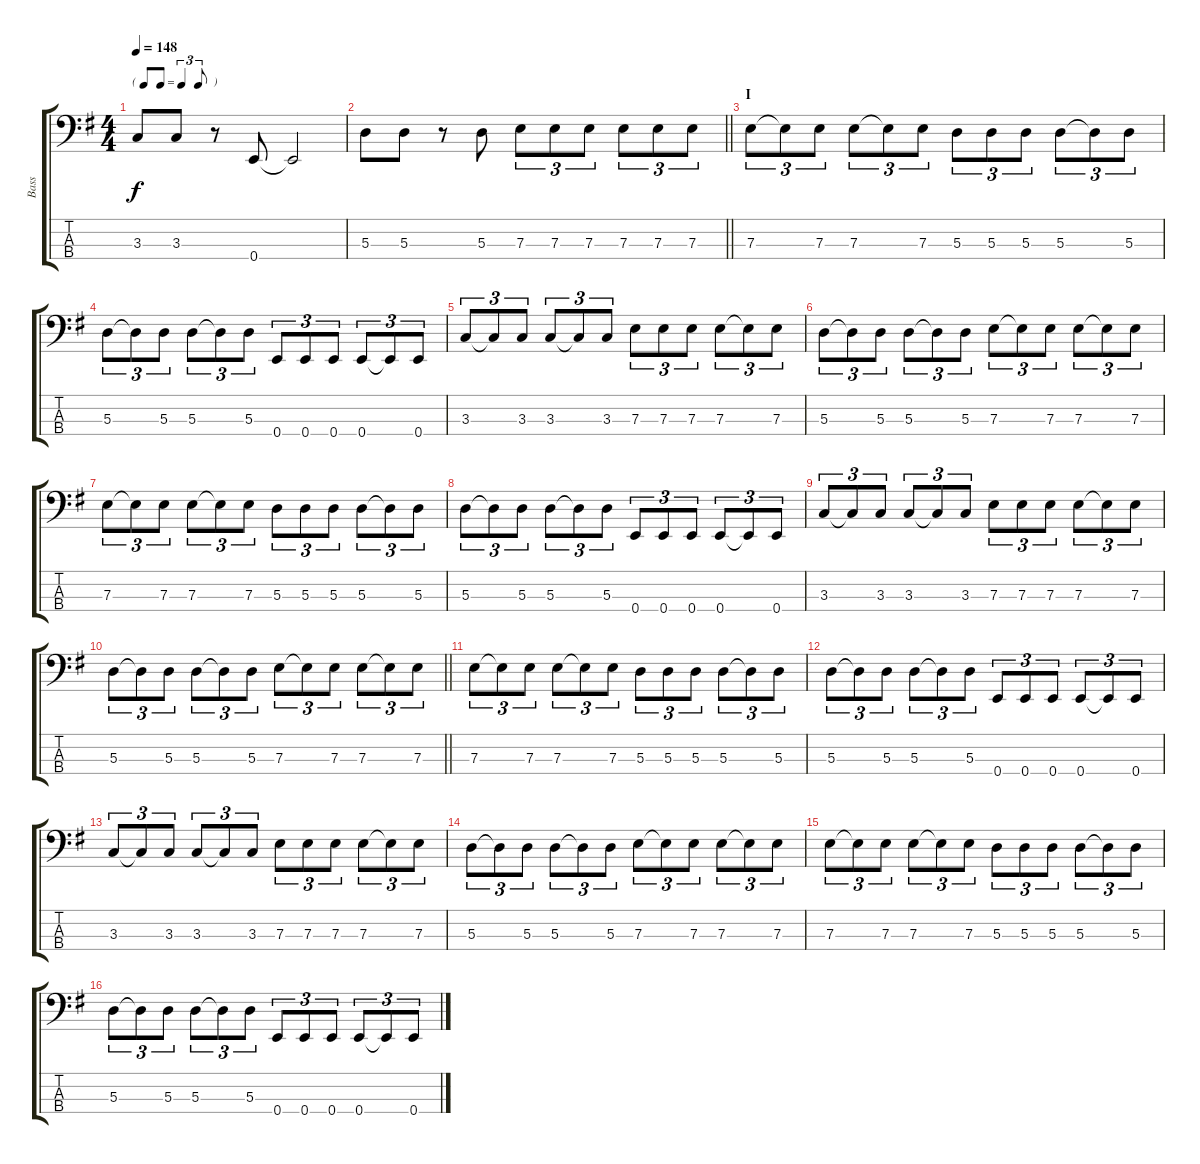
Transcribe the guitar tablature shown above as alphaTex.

\track ("Bass" "Bass") {instrument electricbasspick}
\staff {score tabs}
\tuning (G2 D2 A1 E1) {hide}
\ts (4 4)
\tf triplet8th
\tempo 148
\clef f4
\ks g
3.3.8{dy f} 3.3.8 r.8 0.4.8 0.4{t}.2 |
\barLineRight lightlight
5.3.8 5.3.8 r.8 5.3.8 7.3.8{tu (3 2)} 7.3.8{tu (3 2)} 7.3.8{tu (3 2)} 7.3.8{tu (3 2)} 7.3.8{tu (3 2)} 7.3.8{tu (3 2)} |
\section ("" "I")
7.3.8{tu (3 2)} 7.3{t}.8{tu (3 2)} 7.3.8{tu (3 2)} 7.3.8{tu (3 2)} 7.3{t}.8{tu (3 2)} 7.3.8{tu (3 2)} 5.3.8{tu (3 2)} 5.3.8{tu (3 2)} 5.3.8{tu (3 2)} 5.3.8{tu (3 2)} 5.3{t}.8{tu (3 2)} 5.3.8{tu (3 2)} |
5.3.8{tu (3 2)} 5.3{t}.8{tu (3 2)} 5.3.8{tu (3 2)} 5.3.8{tu (3 2)} 5.3{t}.8{tu (3 2)} 5.3.8{tu (3 2)} 0.4.8{tu (3 2)} 0.4.8{tu (3 2)} 0.4.8{tu (3 2)} 0.4.8{tu (3 2)} 0.4{t}.8{tu (3 2)} 0.4.8{tu (3 2)} |
3.3.8{tu (3 2)} 3.3{t}.8{tu (3 2)} 3.3.8{tu (3 2)} 3.3.8{tu (3 2)} 3.3{t}.8{tu (3 2)} 3.3.8{tu (3 2)} 7.3.8{tu (3 2)} 7.3.8{tu (3 2)} 7.3.8{tu (3 2)} 7.3.8{tu (3 2)} 7.3{t}.8{tu (3 2)} 7.3.8{tu (3 2)} |
5.3.8{tu (3 2)} 5.3{t}.8{tu (3 2)} 5.3.8{tu (3 2)} 5.3.8{tu (3 2)} 5.3{t}.8{tu (3 2)} 5.3.8{tu (3 2)} 7.3.8{tu (3 2)} 7.3{t}.8{tu (3 2)} 7.3.8{tu (3 2)} 7.3.8{tu (3 2)} 7.3{t}.8{tu (3 2)} 7.3.8{tu (3 2)} |
7.3.8{tu (3 2)} 7.3{t}.8{tu (3 2)} 7.3.8{tu (3 2)} 7.3.8{tu (3 2)} 7.3{t}.8{tu (3 2)} 7.3.8{tu (3 2)} 5.3.8{tu (3 2)} 5.3.8{tu (3 2)} 5.3.8{tu (3 2)} 5.3.8{tu (3 2)} 5.3{t}.8{tu (3 2)} 5.3.8{tu (3 2)} |
5.3.8{tu (3 2)} 5.3{t}.8{tu (3 2)} 5.3.8{tu (3 2)} 5.3.8{tu (3 2)} 5.3{t}.8{tu (3 2)} 5.3.8{tu (3 2)} 0.4.8{tu (3 2)} 0.4.8{tu (3 2)} 0.4.8{tu (3 2)} 0.4.8{tu (3 2)} 0.4{t}.8{tu (3 2)} 0.4.8{tu (3 2)} |
3.3.8{tu (3 2)} 3.3{t}.8{tu (3 2)} 3.3.8{tu (3 2)} 3.3.8{tu (3 2)} 3.3{t}.8{tu (3 2)} 3.3.8{tu (3 2)} 7.3.8{tu (3 2)} 7.3.8{tu (3 2)} 7.3.8{tu (3 2)} 7.3.8{tu (3 2)} 7.3{t}.8{tu (3 2)} 7.3.8{tu (3 2)} |
\barLineRight lightlight
5.3.8{tu (3 2)} 5.3{t}.8{tu (3 2)} 5.3.8{tu (3 2)} 5.3.8{tu (3 2)} 5.3{t}.8{tu (3 2)} 5.3.8{tu (3 2)} 7.3.8{tu (3 2)} 7.3{t}.8{tu (3 2)} 7.3.8{tu (3 2)} 7.3.8{tu (3 2)} 7.3{t}.8{tu (3 2)} 7.3.8{tu (3 2)} |
7.3.8{tu (3 2)} 7.3{t}.8{tu (3 2)} 7.3.8{tu (3 2)} 7.3.8{tu (3 2)} 7.3{t}.8{tu (3 2)} 7.3.8{tu (3 2)} 5.3.8{tu (3 2)} 5.3.8{tu (3 2)} 5.3.8{tu (3 2)} 5.3.8{tu (3 2)} 5.3{t}.8{tu (3 2)} 5.3.8{tu (3 2)} |
5.3.8{tu (3 2)} 5.3{t}.8{tu (3 2)} 5.3.8{tu (3 2)} 5.3.8{tu (3 2)} 5.3{t}.8{tu (3 2)} 5.3.8{tu (3 2)} 0.4.8{tu (3 2)} 0.4.8{tu (3 2)} 0.4.8{tu (3 2)} 0.4.8{tu (3 2)} 0.4{t}.8{tu (3 2)} 0.4.8{tu (3 2)} |
3.3.8{tu (3 2)} 3.3{t}.8{tu (3 2)} 3.3.8{tu (3 2)} 3.3.8{tu (3 2)} 3.3{t}.8{tu (3 2)} 3.3.8{tu (3 2)} 7.3.8{tu (3 2)} 7.3.8{tu (3 2)} 7.3.8{tu (3 2)} 7.3.8{tu (3 2)} 7.3{t}.8{tu (3 2)} 7.3.8{tu (3 2)} |
5.3.8{tu (3 2)} 5.3{t}.8{tu (3 2)} 5.3.8{tu (3 2)} 5.3.8{tu (3 2)} 5.3{t}.8{tu (3 2)} 5.3.8{tu (3 2)} 7.3.8{tu (3 2)} 7.3{t}.8{tu (3 2)} 7.3.8{tu (3 2)} 7.3.8{tu (3 2)} 7.3{t}.8{tu (3 2)} 7.3.8{tu (3 2)} |
7.3.8{tu (3 2)} 7.3{t}.8{tu (3 2)} 7.3.8{tu (3 2)} 7.3.8{tu (3 2)} 7.3{t}.8{tu (3 2)} 7.3.8{tu (3 2)} 5.3.8{tu (3 2)} 5.3.8{tu (3 2)} 5.3.8{tu (3 2)} 5.3.8{tu (3 2)} 5.3{t}.8{tu (3 2)} 5.3.8{tu (3 2)} |
5.3.8{tu (3 2)} 5.3{t}.8{tu (3 2)} 5.3.8{tu (3 2)} 5.3.8{tu (3 2)} 5.3{t}.8{tu (3 2)} 5.3.8{tu (3 2)} 0.4.8{tu (3 2)} 0.4.8{tu (3 2)} 0.4.8{tu (3 2)} 0.4.8{tu (3 2)} 0.4{t}.8{tu (3 2)} 0.4.8{tu (3 2)}
